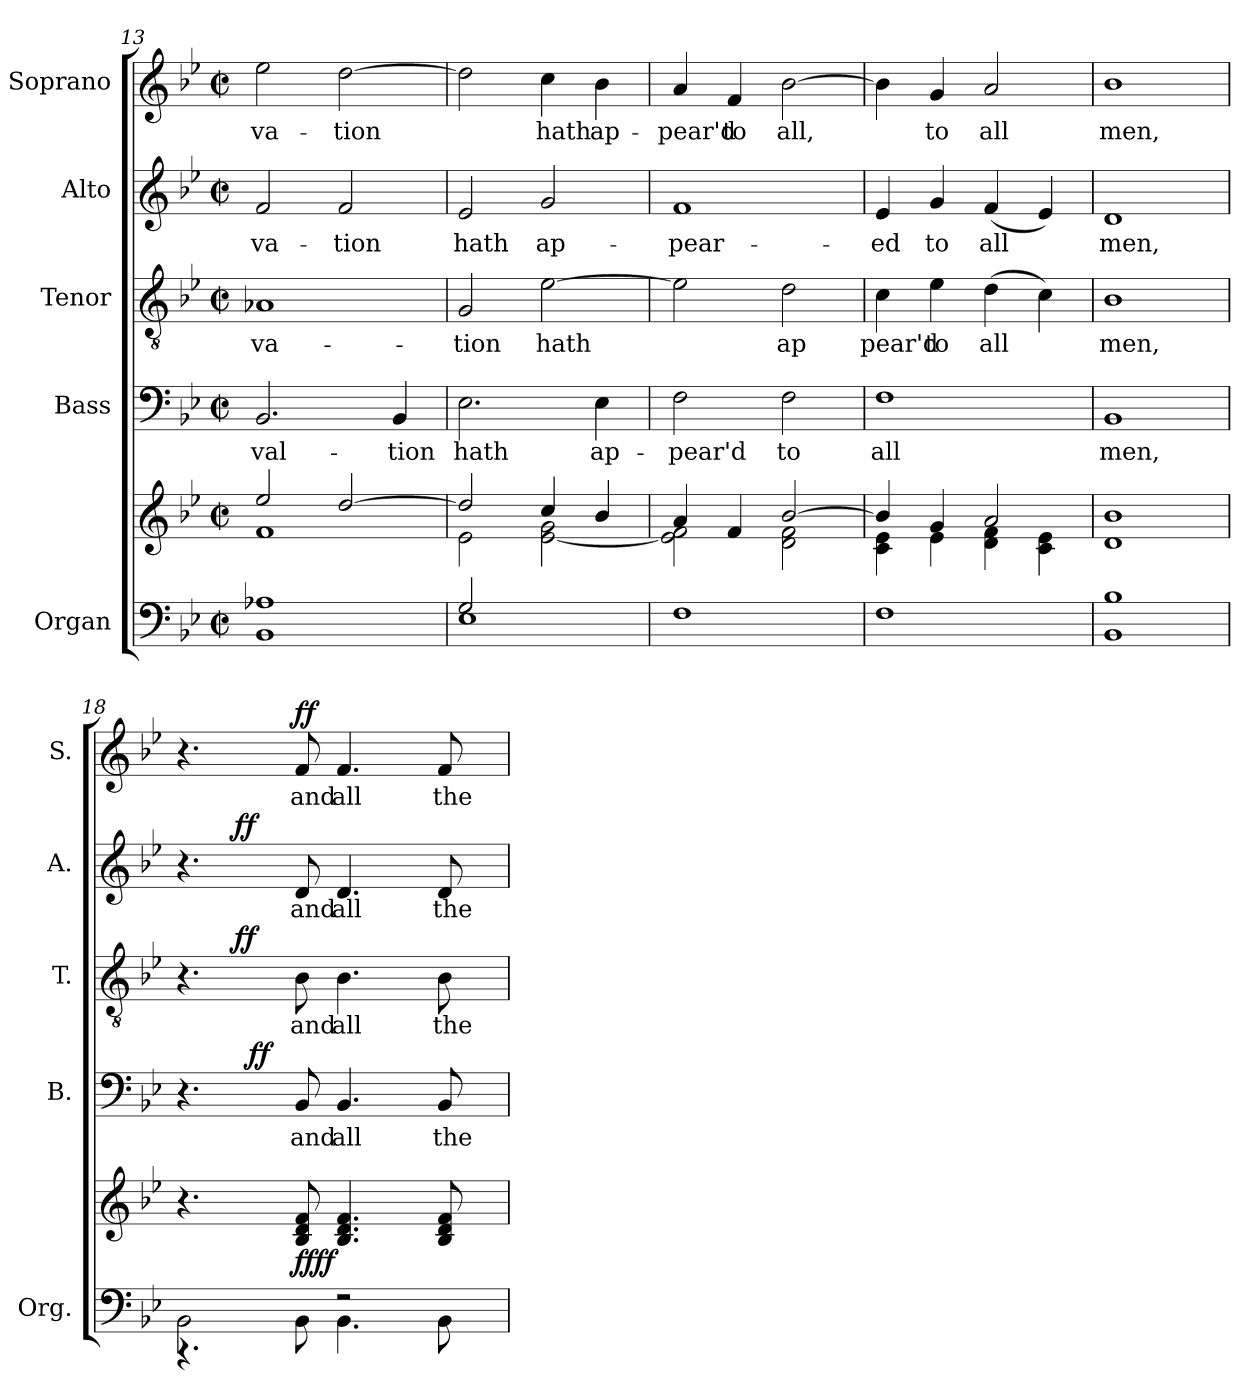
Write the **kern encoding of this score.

**kern	**kern	**dynam	**kern	**text	**dynam	**kern	**text	**dynam	**kern	**text	**dynam	**kern	**text	**dynam
*part5	*part5	*part5	*part4	*part4	*part4	*part3	*part3	*part3	*part2	*part2	*part2	*part1	*part1	*part1
*staff6	*staff5	*staff5/6	*staff4	*staff4	*staff4	*staff3	*staff3	*staff3	*staff2	*staff2	*staff2	*staff1	*staff1	*staff1
*I"Organ	*	*	*I"Bass	*	*	*I"Tenor	*	*	*I"Alto	*	*	*I"Soprano	*	*
*I'Org.	*	*	*I'B.	*	*	*I'T.	*	*	*I'A.	*	*	*I'S.	*	*
*clefF4	*clefG2	*	*clefF4	*	*	*clefGv2	*	*	*clefG2	*	*	*clefG2	*	*
*	*	*	*	*	*	*ITrd7c12	*	*	*	*	*	*	*	*
*k[b-e-]	*k[b-e-]	*	*k[b-e-]	*	*	*k[b-e-]	*	*	*k[b-e-]	*	*	*k[b-e-]	*	*
*B-:	*B-:	*	*B-:	*	*	*B-:	*	*	*B-:	*	*	*B-:	*	*
*M2/2	*M2/2	*	*M2/2	*	*	*M2/2	*	*	*M2/2	*	*	*M2/2	*	*
*met(c|)	*met(c|)	*	*met(c|)	*	*	*met(c|)	*	*	*met(c|)	*	*	*met(c|)	*	*
=13	=13	=13	=13	=13	=13	=13	=13	=13	=13	=13	=13	=13	=13	=13
*^	*^	*	*	*	*	*	*	*	*	*	*	*	*	*
!	!	!	!	!	!	!LO:LY:b:color=#000000	!	!	!	!	!	!	!	!	!	!
!	!	!	!	!	!	!	!	!	!LO:LY:b:color=#000000	!	!	!	!	!	!	!
!	!	!	!	!	!	!	!	!	!	!	!	!LO:LY:b:color=#000000	!	!	!	!
!	!	!	!	!	!	!	!	!	!	!	!	!	!	!	!LO:LY:b:color=#000000	!
1A-Xi	1BB-i	2ee-i/	1fi	.	2.BB-i/	-val-	.	1AA-Xi	-va-	.	2fi/	-va-	.	2ee-i\	-va-	.
!	!	!	!	!	!	!	!	!	!	!	!	!LO:LY:b:color=#000000	!	!	!	!
!	!	!	!	!	!	!	!	!	!	!	!	!	!	!	!LO:LY:b:color=#000000	!
.	.	[>2ddi/	.	.	.	.	.	.	.	.	2fi/	-tion	.	[>2ddi\	-tion	.
!	!	!	!	!	!	!LO:LY:b:color=#000000	!	!	!	!	!	!	!	!	!	!
.	.	.	.	.	4BB-i/	-tion	.	.	.	.	.	.	.	.	.	.
=14	=14	=14	=14	=14	=14	=14	=14	=14	=14	=14	=14	=14	=14	=14	=14	=14
!	!	!	!	!	!	!LO:LY:b:color=#000000	!	!	!	!	!	!	!	!	!	!
!	!	!	!	!	!	!	!	!	!LO:LY:b:color=#000000	!	!	!	!	!	!	!
!	!	!	!	!	!	!	!	!	!	!	!	!LO:LY:b:color=#000000	!	!	!	!
2Gi/	1E-i	2ddi/]	2e-i\	.	2.E-i\	hath	.	2GGi/	-tion	.	2e-i/	hath	.	2ddi\]	.	.
!	!	!	!	!	!	!	!	!	!LO:LY:b:color=#000000	!	!	!	!	!	!	!
!	!	!	!	!	!	!	!	!	!	!	!	!LO:LY:b:color=#000000	!	!	!	!
!	!	!	!	!	!	!	!	!	!	!	!	!	!	!	!LO:LY:b:color=#000000	!
2ryy	.	4cci/	[<2e-i\ 2gi	.	.	.	.	[>2E-i\	hath	.	2gi/	ap-	.	4cci\	hath	.
!	!	!	!	!	!	!LO:LY:b:color=#000000	!	!	!	!	!	!	!	!	!	!
!	!	!	!	!	!	!	!	!	!	!	!	!	!	!	!LO:LY:b:color=#000000	!
.	.	4b-i/	.	.	4E-i\	ap-	.	.	.	.	.	.	.	4b-i\	ap-	.
*v	*v	*	*	*	*	*	*	*	*	*	*	*	*	*	*	*
=15	=15	=15	=15	=15	=15	=15	=15	=15	=15	=15	=15	=15	=15	=15	=15
!	!	!	!	!	!LO:LY:b:color=#000000	!	!	!	!	!	!	!	!	!	!
!	!	!	!	!	!	!	!	!	!	!	!LO:LY:b:color=#000000	!	!	!	!
!	!	!	!	!	!	!	!	!	!	!	!	!	!	!LO:LY:b:color=#000000	!
1Fi	4ai/	2e-i\] 2fi	.	2Fi\	-pear'd	.	2E-i\]	.	.	1fi	-pear-	.	4ai/	-pear'd	.
!	!	!	!	!	!	!	!	!	!	!	!	!	!	!LO:LY:b:color=#000000	!
.	4fi/	.	.	.	.	.	.	.	.	.	.	.	4fi/	to	.
!	!	!	!	!	!LO:LY:b:color=#000000	!	!	!	!	!	!	!	!	!	!
!	!	!	!	!	!	!	!	!LO:LY:b:color=#000000	!	!	!	!	!	!	!
!	!	!	!	!	!	!	!	!	!	!	!	!	!	!LO:LY:b:color=#000000	!
.	[>2b-i/	2di\ 2fi	.	2Fi\	to	.	2Di\	ap	.	.	.	.	[>2b-i\	all,	.
!!LO:PB:g=z
=16	=16	=16	=16	=16	=16	=16	=16	=16	=16	=16	=16	=16	=16	=16	=16
!	!	!	!	!	!LO:LY:b:color=#000000	!	!	!	!	!	!	!	!	!	!
!	!	!	!	!	!	!	!	!LO:LY:b:color=#000000	!	!	!	!	!	!	!
!	!	!	!	!	!	!	!	!	!	!	!LO:LY:b:color=#000000	!	!	!	!
1Fi	4b-i/]	4ci\ 4e-i	.	1Fi	all	.	4Ci\	pear'd	.	4e-i/	-ed	.	4b-i\]	.	.
!	!	!	!	!	!	!	!	!LO:LY:b:color=#000000	!	!	!	!	!	!	!
!	!	!	!	!	!	!	!	!	!	!	!LO:LY:b:color=#000000	!	!	!	!
!	!	!	!	!	!	!	!	!	!	!	!	!	!	!LO:LY:b:color=#000000	!
.	4gi/	4e-i\	.	.	.	.	4E-i\	to	.	4gi/	to	.	4gi/	to	.
!	!	!	!	!	!	!	!	!LO:LY:b:color=#000000	!	!	!	!	!	!	!
!	!	!	!	!	!	!	!	!	!	!	!LO:LY:b:color=#000000	!	!	!	!
!	!	!	!	!	!	!	!	!	!	!	!	!	!	!LO:LY:b:color=#000000	!
.	2ai/	4di\ 4fi	.	.	.	.	(4Di\	all	.	(4fi/	all	.	2ai/	all	.
.	.	4ci\ 4e-i	.	.	.	.	4Ci\)	.	.	4e-i/)	.	.	.	.	.
=17	=17	=17	=17	=17	=17	=17	=17	=17	=17	=17	=17	=17	=17	=17	=17
*^	*	*	*	*	*	*	*	*	*	*	*	*	*	*	*
!	!	!	!	!	!	!LO:LY:b:color=#000000	!	!	!	!	!	!	!	!	!	!
!	!	!	!	!	!	!	!	!	!LO:LY:b:color=#000000	!	!	!	!	!	!	!
!	!	!	!	!	!	!	!	!	!	!	!	!LO:LY:b:color=#000000	!	!	!	!
!	!	!	!	!	!	!	!	!	!	!	!	!	!	!	!LO:LY:b:color=#000000	!
1B-i	1BB-i	1b-i	1di	.	1BB-i	men,	.	1BB-i	men,	.	1di	men,	.	1b-i	men,	.
*	*	*v	*v	*	*	*	*	*	*	*	*	*	*	*	*	*
=18	=18	=18	=18	=18	=18	=18	=18	=18	=18	=18	=18	=18	=18	=18	=18
*	*	*	*	*^	*	*	*^	*	*	*^	*	*	*	*	*
2BB-i\	4.r	4.r	.	4.r	8ryy	.	.	4.r	8ryy	.	.	4.r	8ryy	.	.	4.r	.	.
.	.	.	.	.	16ryy	.	.	.	32ryy	.	.	.	32ryy	.	.	.	.	.
.	.	.	.	.	.	.	.	.	128ryy	.	.	.	128ryy	.	.	.	.	.
.	.	.	.	.	.	.	.	.	1024ryy	.	.	.	1024ryy	.	.	.	.	.
.	.	.	.	.	.	.	.	.	2ryy	.	ff	.	2ryy	.	ff	.	.	.
.	.	.	.	.	1024ryy	.	.	.	.	.	.	.	.	.	.	.	.	.
.	.	.	.	.	2ryy	.	ff	.	.	.	.	.	.	.	.	.	.	.
!	!	!	!	!	!	!LO:LY:b:color=#000000	!	!	!	!	!	!	!	!	!	!	!	!
!	!	!	!	!	!	!	!	!	!	!LO:LY:b:color=#000000	!	!	!	!	!	!	!	!
!	!	!	!	!	!	!	!	!	!	!	!	!	!	!LO:LY:b:color=#000000	!	!	!	!
!	!	!	!	!	!	!	!	!	!	!	!	!	!	!	!	!	!LO:LY:b:color=#000000	!
.	8BB-i\	8B-i/ 8di 8fi	ff ff	8BB-i/	.	and	.	8BB-i\	.	and	.	8di/	.	and	.	8fi/	and	ff
!	!	!	!	!	!	!LO:LY:b:color=#000000	!	!	!	!	!	!	!	!	!	!	!	!
!	!	!	!	!	!	!	!	!	!	!LO:LY:b:color=#000000	!	!	!	!	!	!	!	!
!	!	!	!	!	!	!	!	!	!	!	!	!	!	!LO:LY:b:color=#000000	!	!	!	!
!	!	!	!	!	!	!	!	!	!	!	!	!	!	!	!	!	!LO:LY:b:color=#000000	!
2r	4.BB-i\	4.B-i/ 4.di 4.fi	.	4.BB-i/	.	all	.	4.BB-i\	.	all	.	4.di/	.	all	.	4.fi/	all	.
.	.	.	.	.	.	.	.	.	4ryy	.	.	.	4ryy	.	.	.	.	.
.	.	.	.	.	4ryy	.	.	.	.	.	.	.	.	.	.	.	.	.
!	!	!	!	!	!	!LO:LY:b:color=#000000	!	!	!	!	!	!	!	!	!	!	!	!
!	!	!	!	!	!	!	!	!	!	!LO:LY:b:color=#000000	!	!	!	!	!	!	!	!
!	!	!	!	!	!	!	!	!	!	!	!	!	!	!LO:LY:b:color=#000000	!	!	!	!
!	!	!	!	!	!	!	!	!	!	!	!	!	!	!	!	!	!LO:LY:b:color=#000000	!
.	8BB-i\	8B-i/ 8di 8fi	.	8BB-i/	.	the	.	8BB-i\	.	the	.	8di/	.	the	.	8fi/	the	.
.	.	.	.	.	.	.	.	.	16ryy	.	.	.	16ryy	.	.	.	.	.
.	.	.	.	.	32ryy	.	.	.	.	.	.	.	.	.	.	.	.	.
.	.	.	.	.	64ryy	.	.	.	.	.	.	.	.	.	.	.	.	.
.	.	.	.	.	.	.	.	.	64ryy	.	.	.	64ryy	.	.	.	.	.
.	.	.	.	.	128...ryy	.	.	.	.	.	.	.	.	.	.	.	.	.
.	.	.	.	.	.	.	.	.	256..ryy	.	.	.	256..ryy	.	.	.	.	.
*	*	*	*	*v	*v	*	*	*	*	*	*	*v	*v	*	*	*	*	*
*v	*v	*	*	*	*	*	*v	*v	*	*	*	*	*	*	*	*
=	=	=	=	=	=	=	=	=	=	=	=	=	=	=
*-	*-	*-	*-	*-	*-	*-	*-	*-	*-	*-	*-	*-	*-	*-
